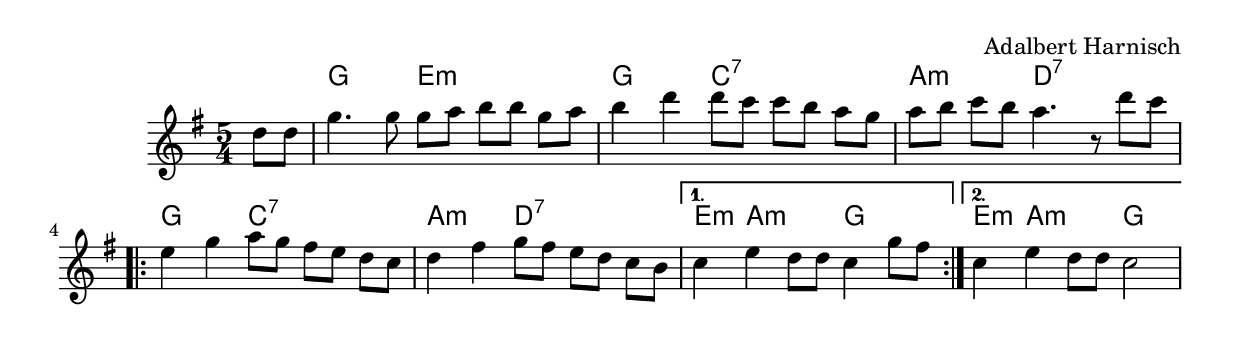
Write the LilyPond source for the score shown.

\version "2.16.0"

\header {
  %title = "Bürgerlied"
  composer = "Adalbert Harnisch"
}

<<  
  \chords {s4 g2 e1*3/4:m g2 c1*3/4:7 a2:m d1*3/4:7 g2 c1*3/4:7 a2:m d1*3/4:7 e4:m a2:m g e4:m a2:m g}
  \relative d''
  {
    \time 5/4
    \key g \major
      \partial 4 d8 d | 
      g4. g8 g a b b g a |
      b4 d d8 c c b a g |
      a b c b a4. r8 d c |
      
      \repeat volta 2
      {
        e,4 g a8 g fis e d c |
        d4 fis g8 fis e d c b |
      }
      \alternative
      {
        { c4 e d8 d c4 g'8 fis }
        { c4 e d8 d c2 }
      }
  }
>>
